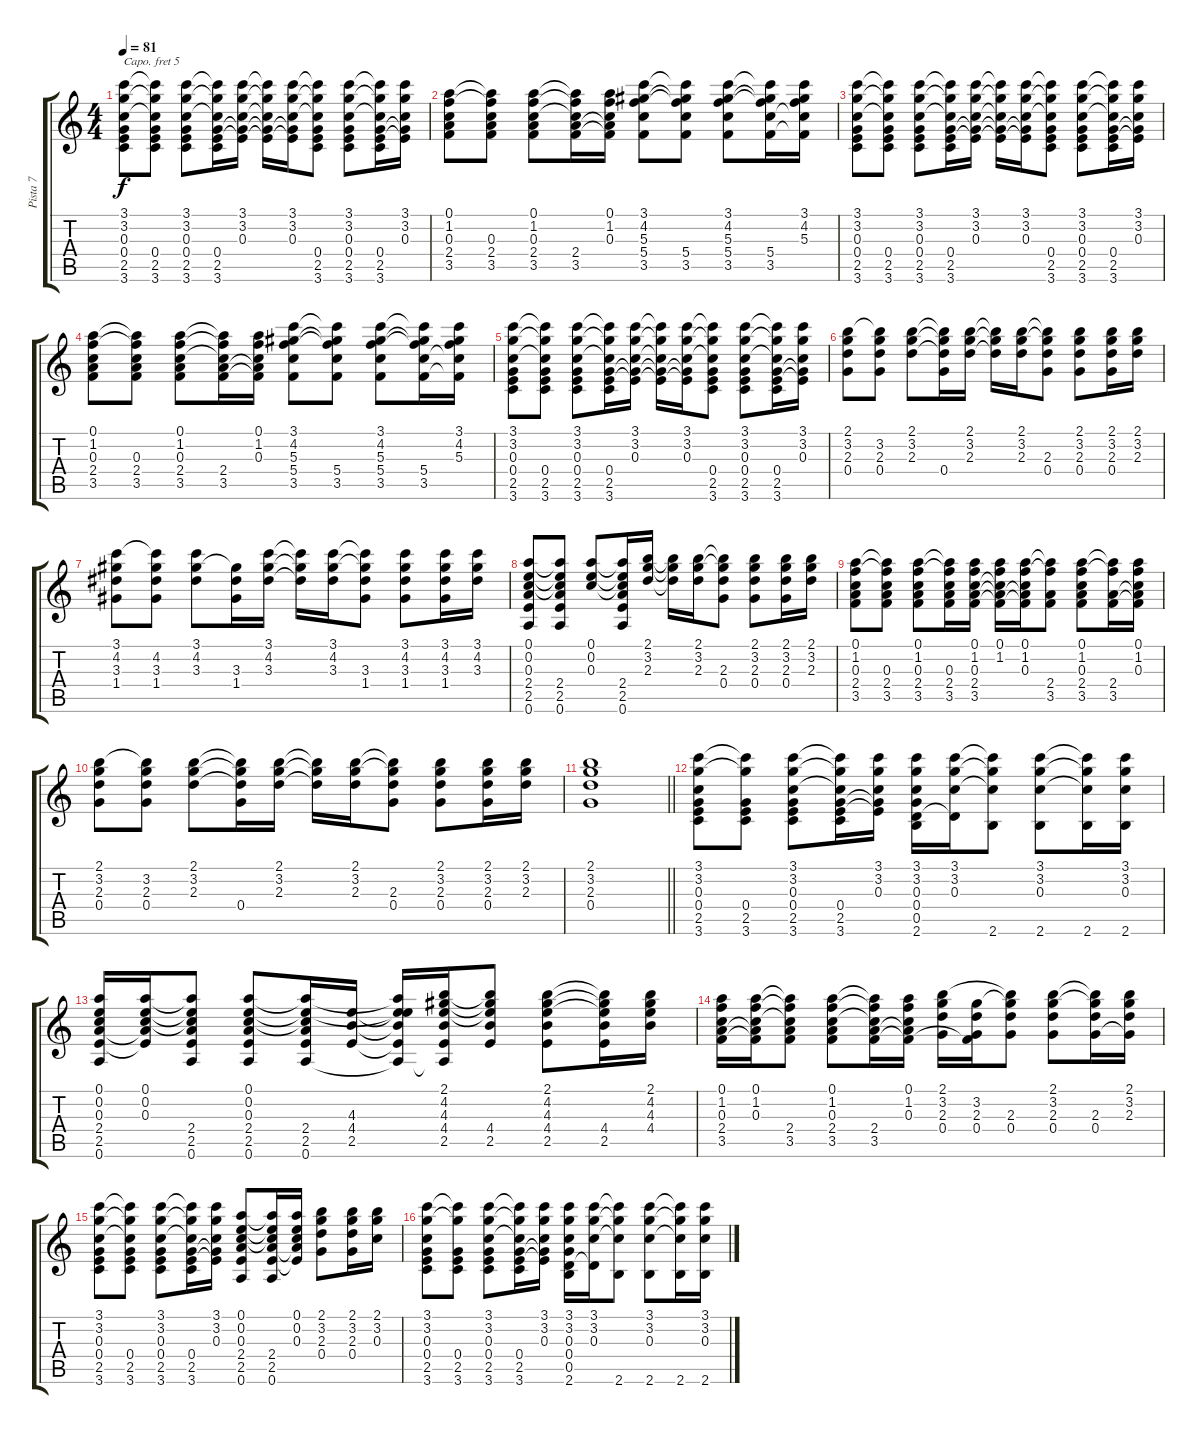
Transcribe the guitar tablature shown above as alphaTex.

\track ("Pista 7" "Pista 7") {instrument electricguitarclean}
\staff {score tabs}
\capo 5
\tuning (E4 B3 G3 D3 A2 E2) {hide}
\ts (4 4)
\tempo 81
\clef g2
\ks c
(3.1 3.2 0.3 0.4 2.5 3.6).8{dy f} (3.1{t} 3.2{t} 0.3{t} 0.4 2.5 3.6).8 (3.1 3.2 0.3 0.4 2.5 3.6).8 (3.1{t} 3.2{t} 0.3{t} 0.4 2.5 3.6).16 (3.1 3.2 0.3 0.4{t} 2.5{t}).16 (3.1{t} 3.2{t} 0.3{t} 0.4{t} 2.5{t}).16 (3.1 3.2 0.3 0.4{t} 2.5{t}).16 (3.1{t} 3.2{t} 0.3{t} 0.4 2.5 3.6).8 (3.1 3.2 0.3 0.4 2.5 3.6).8 (3.1{t} 3.2{t} 0.3{t} 0.4 2.5 3.6).16 (3.1 3.2 0.3 0.4{t} 2.5{t}).16 |
(0.1 1.2 0.3 2.4 3.5).8 (0.1{t} 1.2{t} 0.3 2.4 3.5).8 (0.1 1.2 0.3 2.4 3.5).8 (0.1{t} 1.2{t} 0.3{t} 2.4 3.5).16 (0.1 1.2 0.3 2.4{t} 3.5{t}).16 (3.1 4.2 5.3 5.4 3.5).8 (3.1{t} 4.2{t} 5.3{t} 5.4 3.5).8 (3.1 4.2 5.3 5.4 3.5).8 (3.1{t} 4.2{t} 5.3{t} 5.4 3.5).16 (3.1 4.2 5.3 5.4{t} 3.5{t}).16 |
(3.1 3.2 0.3 0.4 2.5 3.6).8 (3.1{t} 3.2{t} 0.3{t} 0.4 2.5 3.6).8 (3.1 3.2 0.3 0.4 2.5 3.6).8 (3.1{t} 3.2{t} 0.3{t} 0.4 2.5 3.6).16 (3.1 3.2 0.3 0.4{t} 2.5{t}).16 (3.1{t} 3.2{t} 0.3{t} 0.4{t} 2.5{t}).16 (3.1 3.2 0.3 0.4{t} 2.5{t}).16 (3.1{t} 3.2{t} 0.3{t} 0.4 2.5 3.6).8 (3.1 3.2 0.3 0.4 2.5 3.6).8 (3.1{t} 3.2{t} 0.3{t} 0.4 2.5 3.6).16 (3.1 3.2 0.3 0.4{t} 2.5{t}).16 |
(0.1 1.2 0.3 2.4 3.5).8 (0.1{t} 1.2{t} 0.3 2.4 3.5).8 (0.1 1.2 0.3 2.4 3.5).8 (0.1{t} 1.2{t} 0.3{t} 2.4 3.5).16 (0.1 1.2 0.3 2.4{t} 3.5{t}).16 (3.1 4.2 5.3 5.4 3.5).8 (3.1{t} 4.2{t} 5.3{t} 5.4 3.5).8 (3.1 4.2 5.3 5.4 3.5).8 (3.1{t} 4.2{t} 5.3{t} 5.4 3.5).16 (3.1 4.2 5.3 5.4{t} 3.5{t}).16 |
(3.1 3.2 0.3 0.4 2.5 3.6).8 (3.1{t} 3.2{t} 0.3{t} 0.4 2.5 3.6).8 (3.1 3.2 0.3 0.4 2.5 3.6).8 (3.1{t} 3.2{t} 0.3{t} 0.4 2.5 3.6).16 (3.1 3.2 0.3 0.4{t} 2.5{t}).16 (3.1{t} 3.2{t} 0.3{t} 0.4{t} 2.5{t}).16 (3.1 3.2 0.3 0.4{t} 2.5{t}).16 (3.1{t} 3.2{t} 0.3{t} 0.4 2.5 3.6).8 (3.1 3.2 0.3 0.4 2.5 3.6).8 (3.1{t} 3.2{t} 0.3{t} 0.4 2.5 3.6).16 (3.1 3.2 0.3 0.4{t} 2.5{t}).16 |
(2.1 3.2 2.3 0.4).8 (2.1{t} 3.2 2.3 0.4).8 (2.1 3.2 2.3).8 (2.1{t} 3.2{t} 2.3{t} 0.4).16 (2.1 3.2 2.3).16 (2.1{t} 3.2{t} 2.3{t}).16 (2.1 3.2 2.3).16 (2.1{t} 3.2{t} 2.3 0.4).8 (2.1 3.2 2.3 0.4).8 (2.1 3.2 2.3 0.4).16 (2.1 3.2 2.3).16 |
(3.1 4.2 3.3 1.4).8 (3.1{t} 4.2 3.3 1.4).8 (3.1 4.2 3.3).8 (4.2{t} 3.3 1.4).16 (3.1 4.2 3.3).16 (3.1{t} 4.2{t} 3.3{t}).16 (3.1 4.2 3.3).16 (3.1{t} 4.2{t} 3.3 1.4).8 (3.1 4.2 3.3 1.4).8 (3.1 4.2 3.3 1.4).16 (3.1 4.2 3.3).16 |
(0.1 0.2 0.3 2.4 2.5 0.6).8 (0.1{t} 0.2{t} 0.3{t} 2.4 2.5 0.6).8 (0.1 0.2 0.3).8 (0.1{t} 0.2{t} 0.3{t} 2.4 2.5 0.6).16 (2.1 3.2 2.3).16 (2.1{t} 3.2{t} 2.3{t}).16 (2.1 3.2 2.3).16 (2.1{t} 3.2{t} 2.3 0.4).8 (2.1 3.2 2.3 0.4).8 (2.1 3.2 2.3 0.4).16 (2.1 3.2 2.3).16 |
(0.1 1.2 0.3 2.4 3.5).8 (0.1{t} 1.2{t} 0.3 2.4 3.5).8 (0.1 1.2 0.3 2.4 3.5).8 (0.1{t} 1.2{t} 0.3 2.4 3.5).16 (0.1 1.2 0.3 2.4 3.5).16 (0.1 1.2 0.3{t} 2.4{t} 3.5{t}).16 (0.1 1.2 0.3 2.4{t} 3.5{t}).16 (0.1{t} 1.2{t} 2.4 3.5).8 (0.1 1.2 0.3 2.4 3.5).8 (0.1{t} 1.2{t} 2.4 3.5).16 (0.1 1.2 0.3 2.4{t} 3.5{t}).16 |
(2.1 3.2 2.3 0.4).8 (2.1{t} 3.2 2.3 0.4).8 (2.1 3.2 2.3).8 (2.1{t} 3.2{t} 2.3{t} 0.4).16 (2.1 3.2 2.3).16 (2.1{t} 3.2{t} 2.3{t}).16 (2.1 3.2 2.3).16 (2.1{t} 3.2{t} 2.3 0.4).8 (2.1 3.2 2.3 0.4).8 (2.1 3.2 2.3 0.4).16 (2.1 3.2 2.3).16 |
\barLineRight lightlight
(2.1 3.2 2.3 0.4).1 |
(3.1 3.2 0.3 0.4 2.5 3.6).8 (3.1{t} 3.2{t} 0.4 2.5 3.6).8 (3.1 3.2 0.3 0.4 2.5 3.6).8 (3.1{t} 3.2{t} 0.3{t} 0.4 2.5 3.6).16 (3.1 3.2 0.3 0.4{t} 2.5{t}).16 (3.1 3.2 0.3 0.4 0.5 2.6).16 (3.1 3.2 0.3 0.5{t}).16 (3.1{t} 3.2{t} 0.3{t} 2.6).8 (3.1 3.2 0.3 2.6).8 (3.1{t} 3.2{t} 0.3{t} 2.6).16 (3.1 3.2 0.3 2.6).16 |
(0.1 0.2 0.3 2.4 2.5 0.6).16 (0.1 0.2 0.3 2.4{t} 2.5{t}).16 (0.1{t} 0.2{t} 0.3{t} 2.4 2.5 0.6).8 (0.1 0.2 0.3 2.4 2.5 0.6).8 (0.1{t} 0.2{t} 0.3{t} 2.4 2.5 0.6).16 (4.3 4.4 2.5).16 (0.1{t} 0.2{t} 4.3{t} 4.4{t} 2.5{t} 0.6{t}).16 (2.1 4.2 4.3 4.4 2.5 0.6{t}).16 (2.1{t} 4.2{t} 4.3{t} 4.4 2.5).8 (2.1 4.2 4.3 4.4 2.5).8 (2.1{t} 4.2{t} 4.3{t} 4.4 2.5).16 (2.1 4.2 4.3 4.4).16 |
(0.1 1.2 0.3 2.4 3.5).16 (0.1 1.2 0.3 2.4{t} 3.5{t}).16 (0.1{t} 1.2{t} 0.3{t} 2.4 3.5).8 (0.1 1.2 0.3 2.4 3.5).8 (0.1{t} 1.2{t} 0.3{t} 2.4 3.5).16 (0.1 1.2 0.3 2.4{t} 3.5{t}).16 (2.1 3.2 2.3 0.4).16 (3.2 2.3 0.4 3.5{t}).16 (2.1{t} 3.2{t} 2.3 0.4).8 (2.1 3.2 2.3 0.4).8 (2.1{t} 3.2{t} 2.3 0.4).16 (2.1 3.2 2.3 0.4{t}).16 |
(3.1 3.2 0.3 0.4 2.5 3.6).8 (3.1{t} 3.2{t} 0.3{t} 0.4 2.5 3.6).8 (3.1 3.2 0.3 0.4 2.5 3.6).8 (3.1{t} 3.2{t} 0.3{t} 0.4 2.5 3.6).16 (3.1 3.2 0.3 0.4{t} 2.5{t}).16 (0.1 0.2 0.3 2.4 2.5 0.6).8 (0.1{t} 0.2{t} 0.3{t} 2.4 2.5 0.6).16 (0.1 0.2 0.3 2.4{t} 2.5{t}).16 (2.1 3.2 2.3 0.4).8 (2.1 3.2 2.3 0.4).16 (2.1 3.2 0.3).16 |
(3.1 3.2 0.3 0.4 2.5 3.6).8 (3.1{t} 3.2{t} 0.4 2.5 3.6).8 (3.1 3.2 0.3 0.4 2.5 3.6).8 (3.1{t} 3.2{t} 0.3{t} 0.4 2.5 3.6).16 (3.1 3.2 0.3 0.4{t} 2.5{t}).16 (3.1 3.2 0.3 0.4 0.5 2.6).16 (3.1 3.2 0.3 0.5{t}).16 (3.1{t} 3.2{t} 0.3{t} 2.6).8 (3.1 3.2 0.3 2.6).8 (3.1{t} 3.2{t} 0.3{t} 2.6).16 (3.1 3.2 0.3 2.6).16
